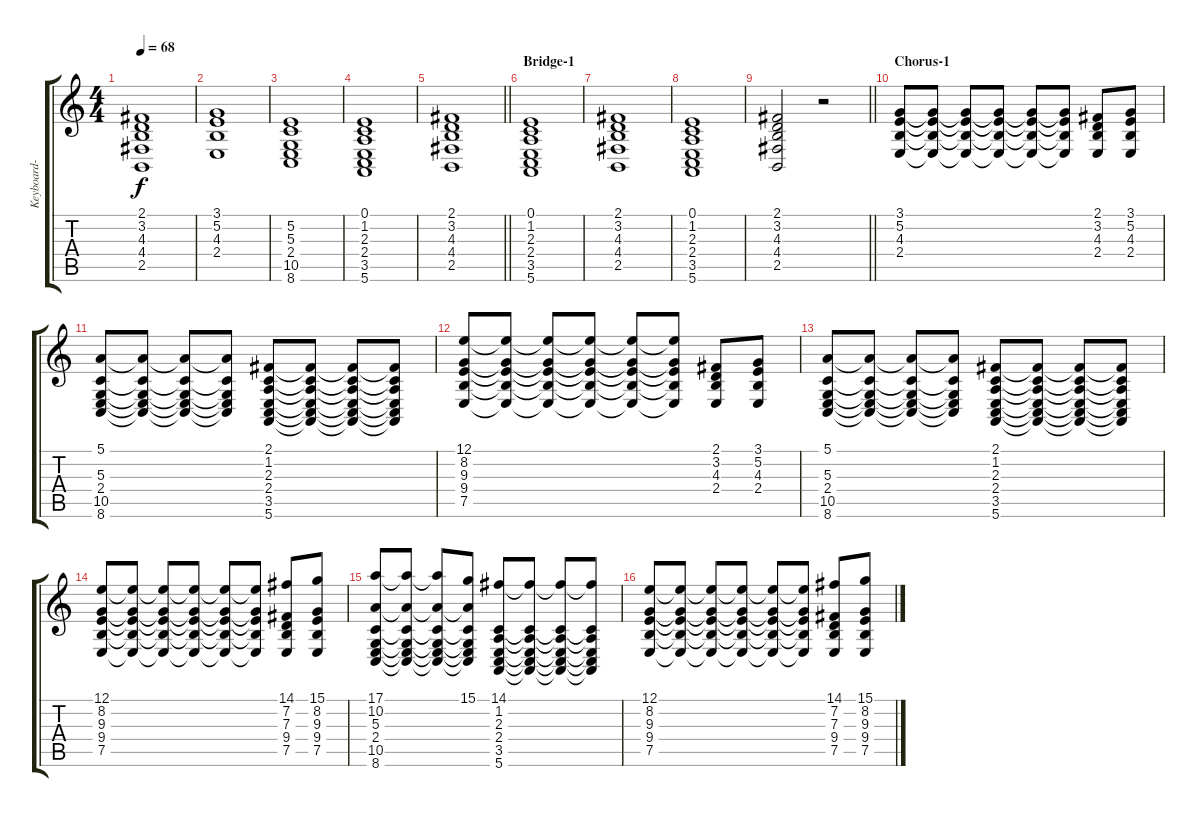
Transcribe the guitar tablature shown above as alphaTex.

\track ("Keyboard- Strings" "Keyboard- ") {instrument stringensemble1}
\staff {score tabs}
\tuning (E4 B3 G3 D3 A2 E2) {hide}
\ts (4 4)
\tempo 68
\clef g2
\ks c
(2.1 3.2 4.3 4.4 2.5).1{dy f} |
(3.1 5.2 4.3 2.4).1 |
(5.2 5.3 2.4 10.5 8.6).1 |
(0.1 1.2 2.3 2.4 3.5 5.6).1 |
\barLineRight lightlight
(2.1 3.2 4.3 4.4 2.5).1 |
\section ("" "Bridge-1")
(0.1 1.2 2.3 2.4 3.5 5.6).1 |
(2.1 3.2 4.3 4.4 2.5).1 |
(0.1 1.2 2.3 2.4 3.5 5.6).1 |
\barLineRight lightlight
(2.1 3.2 4.3 4.4 2.5).2 r.2 |
\section ("" "Chorus-1")
(3.1 5.2 4.3 2.4).8 (3.1{t} 5.2{t} 4.3{t} 2.4{t}).8 (3.1{t} 5.2{t} 4.3{t} 2.4{t}).8 (3.1{t} 5.2{t} 4.3{t} 2.4{t}).8 (3.1{t} 5.2{t} 4.3{t} 2.4{t}).8 (3.1{t} 5.2{t} 4.3{t} 2.4{t}).8 (2.1 3.2 4.3 2.4).8 (3.1 5.2 4.3 2.4).8 |
(5.1 5.3 2.4 10.5 8.6).8 (5.1{t} 5.3{t} 2.4{t} 10.5{t} 8.6{t}).8 (5.1{t} 5.3{t} 2.4{t} 10.5{t} 8.6{t}).8 (5.1{t} 5.3{t} 2.4{t} 10.5{t} 8.6{t}).8 (2.1 1.2 2.3 2.4 3.5 5.6).8 (2.1{t} 1.2{t} 2.3{t} 2.4{t} 3.5{t} 5.6{t}).8 (2.1{t} 1.2{t} 2.3{t} 2.4{t} 3.5{t} 5.6{t}).8 (2.1{t} 1.2{t} 2.3{t} 2.4{t} 3.5{t} 5.6{t}).8 |
(12.1 8.2 9.3 9.4 7.5).8 (12.1{t} 8.2{t} 9.3{t} 9.4{t} 7.5{t}).8 (12.1{t} 8.2{t} 9.3{t} 9.4{t} 7.5{t}).8 (12.1{t} 8.2{t} 9.3{t} 9.4{t} 7.5{t}).8 (12.1{t} 8.2{t} 9.3{t} 9.4{t} 7.5{t}).8 (12.1{t} 8.2{t} 9.3{t} 9.4{t} 7.5{t}).8 (2.1 3.2 4.3 2.4).8 (3.1 5.2 4.3 2.4).8 |
(5.1 5.3 2.4 10.5 8.6).8 (5.1{t} 5.3{t} 2.4{t} 10.5{t} 8.6{t}).8 (5.1{t} 5.3{t} 2.4{t} 10.5{t} 8.6{t}).8 (5.1{t} 5.3{t} 2.4{t} 10.5{t} 8.6{t}).8 (2.1 1.2 2.3 2.4 3.5 5.6).8 (2.1{t} 1.2{t} 2.3{t} 2.4{t} 3.5{t} 5.6{t}).8 (2.1{t} 1.2{t} 2.3{t} 2.4{t} 3.5{t} 5.6{t}).8 (2.1{t} 1.2{t} 2.3{t} 2.4{t} 3.5{t} 5.6{t}).8 |
(12.1 8.2 9.3 9.4 7.5).8 (12.1{t} 8.2{t} 9.3{t} 9.4{t} 7.5{t}).8 (12.1{t} 8.2{t} 9.3{t} 9.4{t} 7.5{t}).8 (12.1{t} 8.2{t} 9.3{t} 9.4{t} 7.5{t}).8 (12.1{t} 8.2{t} 9.3{t} 9.4{t} 7.5{t}).8 (12.1{t} 8.2{t} 9.3{t} 9.4{t} 7.5{t}).8 (14.1 7.2 7.3 9.4 7.5).8 (15.1 8.2 9.3 9.4 7.5).8 |
(17.1 10.2 5.3 2.4 10.5 8.6).8 (17.1{t} 10.2{t} 5.3{t} 2.4{t} 10.5{t} 8.6{t}).8 (17.1{t} 10.2{t} 5.3{t} 2.4{t} 10.5{t} 8.6{t}).8 (15.1 10.2{t} 5.3{t} 2.4{t} 10.5{t} 8.6{t}).8 (14.1 1.2 2.3 2.4 3.5 5.6).8 (14.1{t} 1.2{t} 2.3{t} 2.4{t} 3.5{t} 5.6{t}).8 (14.1{t} 1.2{t} 2.3{t} 2.4{t} 3.5{t} 5.6{t}).8 (14.1{t} 1.2{t} 2.3{t} 2.4{t} 3.5{t} 5.6{t}).8 |
(12.1 8.2 9.3 9.4 7.5).8 (12.1{t} 8.2{t} 9.3{t} 9.4{t} 7.5{t}).8 (12.1{t} 8.2{t} 9.3{t} 9.4{t} 7.5{t}).8 (12.1{t} 8.2{t} 9.3{t} 9.4{t} 7.5{t}).8 (12.1{t} 8.2{t} 9.3{t} 9.4{t} 7.5{t}).8 (12.1{t} 8.2{t} 9.3{t} 9.4{t} 7.5{t}).8 (14.1 7.2 7.3 9.4 7.5).8 (15.1 8.2 9.3 9.4 7.5).8
